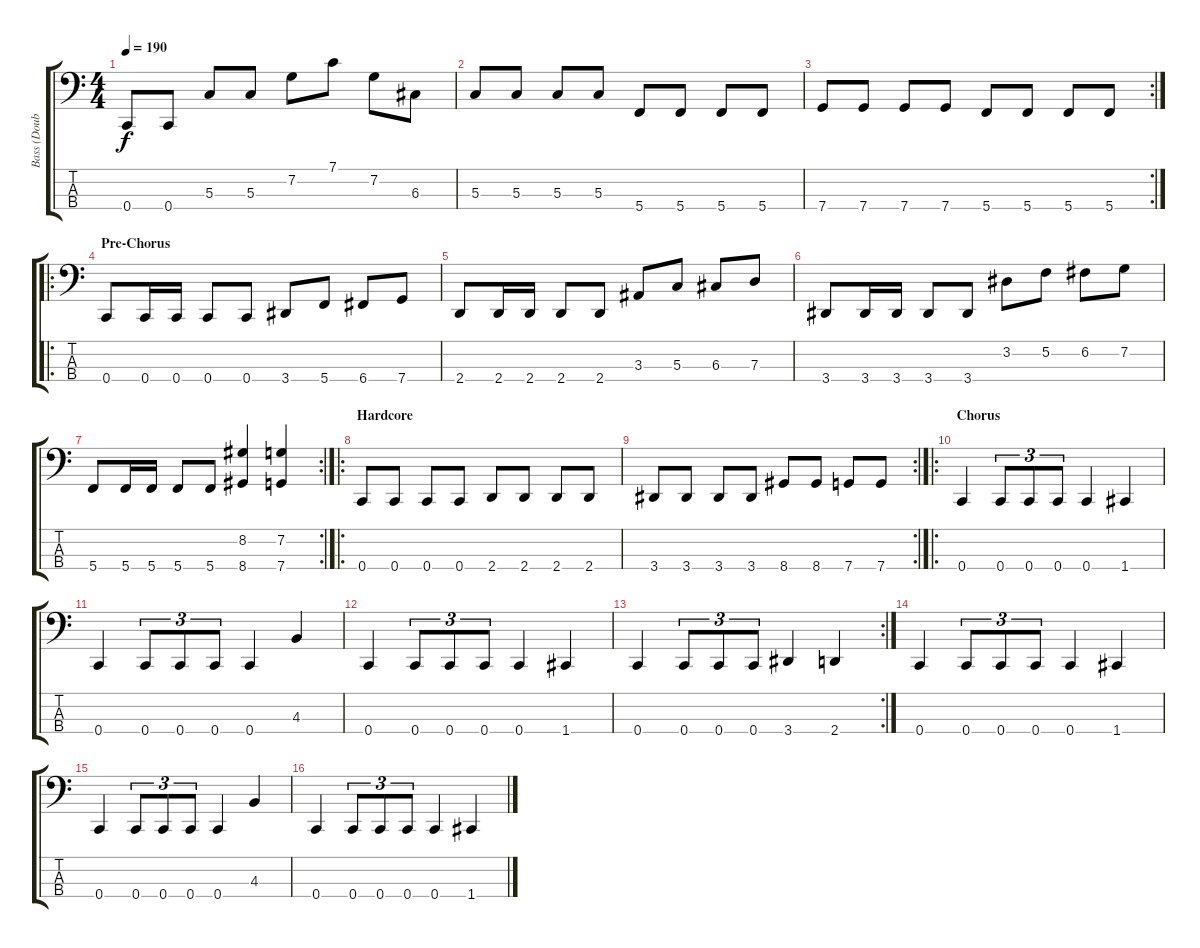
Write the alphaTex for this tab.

\track ("Bass (Double)" "Bass (Doub") {instrument slapbass1}
\staff {score tabs}
\tuning (F2 C2 G1 C1) {hide}
\ts (4 4)
\tempo 190
\clef f4
\ks c
0.4.8{dy f} 0.4.8 5.3.8 5.3.8 7.2.8 7.1.8 7.2.8 6.3.8 |
5.3.8 5.3.8 5.3.8 5.3.8 5.4.8 5.4.8 5.4.8 5.4.8 |
\rc 2
7.4.8 7.4.8 7.4.8 7.4.8 5.4.8 5.4.8 5.4.8 5.4.8 |
\ro
\section ("" "Pre-Chorus")
0.4.8 0.4.16 0.4.16 0.4.8 0.4.8 3.4.8 5.4.8 6.4.8 7.4.8 |
2.4.8 2.4.16 2.4.16 2.4.8 2.4.8 3.3.8 5.3.8 6.3.8 7.3.8 |
3.4.8 3.4.16 3.4.16 3.4.8 3.4.8 3.2.8 5.2.8 6.2.8 7.2.8 |
\rc 2
5.4.8 5.4.16 5.4.16 5.4.8 5.4.8 (8.2 8.4).4 (7.2 7.4).4 |
\ro
\section ("" "Hardcore")
0.4.8 0.4.8 0.4.8 0.4.8 2.4.8 2.4.8 2.4.8 2.4.8 |
\rc 2
3.4.8 3.4.8 3.4.8 3.4.8 8.4.8 8.4.8 7.4.8 7.4.8 |
\ro
\section ("" "Chorus")
0.4.4 0.4.8{tu (3 2)} 0.4.8{tu (3 2)} 0.4.8{tu (3 2)} 0.4.4 1.4.4 |
0.4.4 0.4.8{tu (3 2)} 0.4.8{tu (3 2)} 0.4.8{tu (3 2)} 0.4.4 4.3.4 |
0.4.4 0.4.8{tu (3 2)} 0.4.8{tu (3 2)} 0.4.8{tu (3 2)} 0.4.4 1.4.4 |
\rc 2
0.4.4 0.4.8{tu (3 2)} 0.4.8{tu (3 2)} 0.4.8{tu (3 2)} 3.4.4 2.4.4 |
0.4.4 0.4.8{tu (3 2)} 0.4.8{tu (3 2)} 0.4.8{tu (3 2)} 0.4.4 1.4.4 |
0.4.4 0.4.8{tu (3 2)} 0.4.8{tu (3 2)} 0.4.8{tu (3 2)} 0.4.4 4.3.4 |
0.4.4 0.4.8{tu (3 2)} 0.4.8{tu (3 2)} 0.4.8{tu (3 2)} 0.4.4 1.4.4
